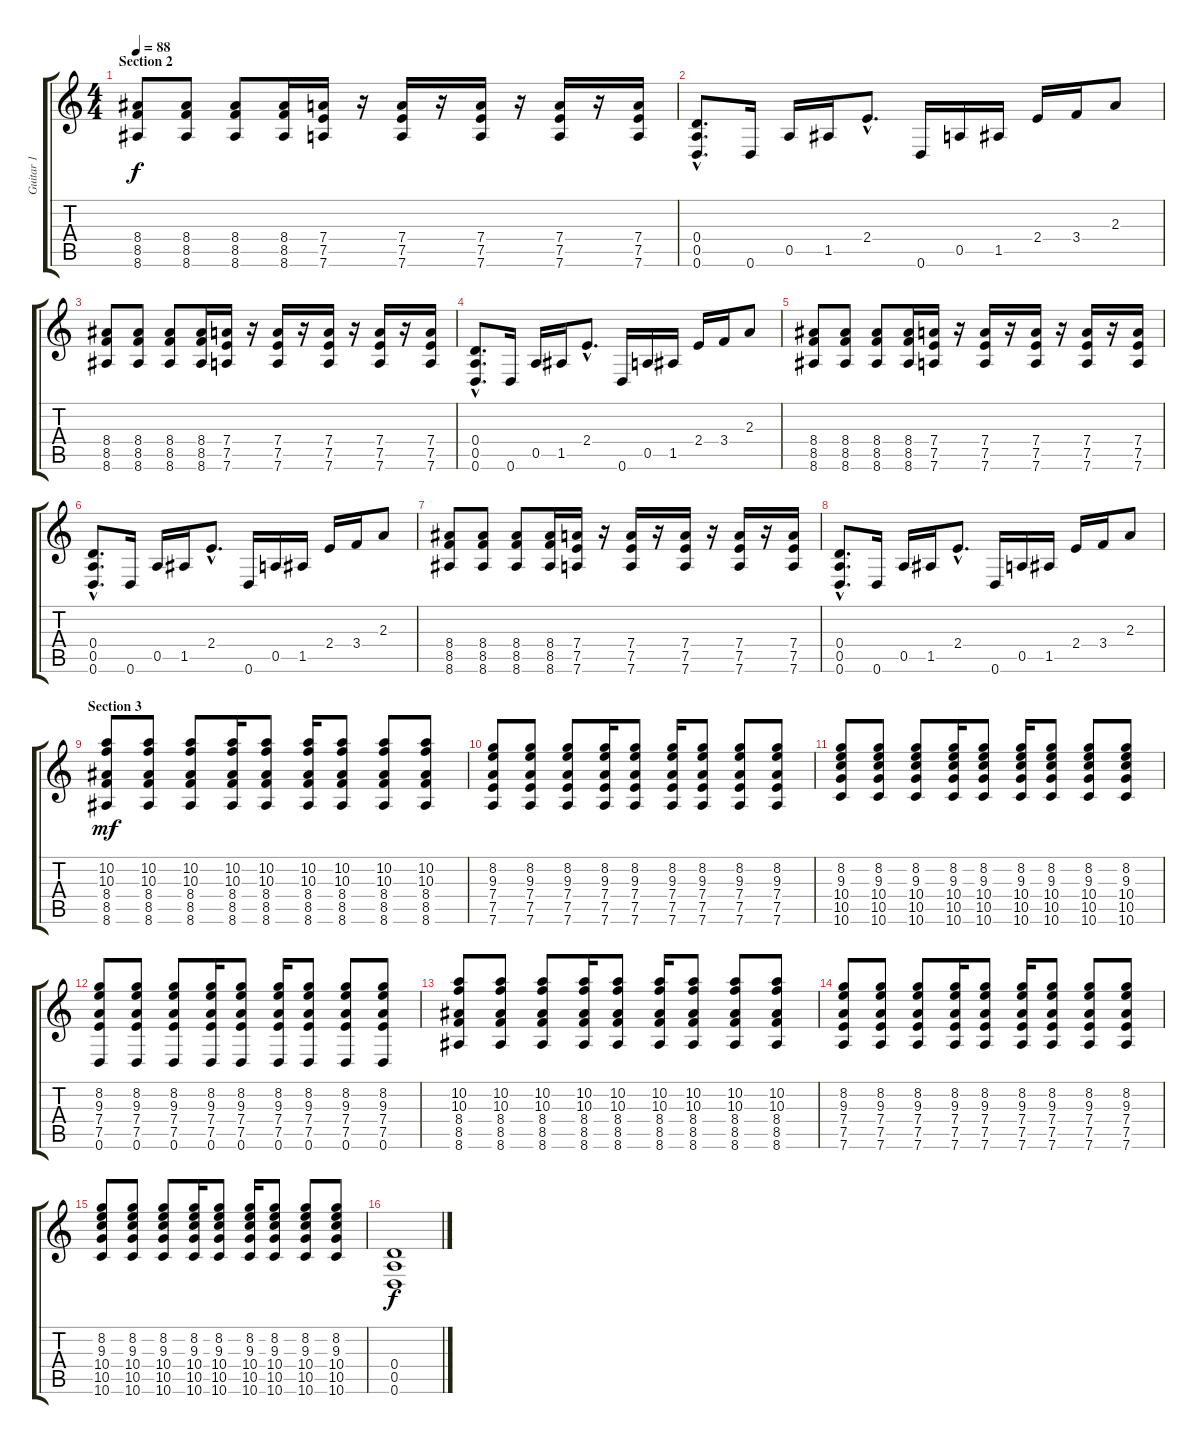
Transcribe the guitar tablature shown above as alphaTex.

\track ("Guitar 1" "Guitar 1") {instrument distortionguitar}
\staff {score tabs}
\tuning (E4 B3 G3 D3 A2 D2) {hide}
\ts (4 4)
\section ("" "Section 2")
\tempo 88
\clef g2
\ks c
(8.4 8.5 8.6).8{dy f} (8.4 8.5 8.6).8 (8.4 8.5 8.6).8 (8.4 8.5 8.6).16 (7.4 7.5 7.6).16 r.16 (7.4 7.5 7.6).16 r.16 (7.4 7.5 7.6).16 r.16 (7.4 7.5 7.6).16 r.16 (7.4 7.5 7.6).16 |
(0.4{hac} 0.5{hac} 0.6{hac}).8{d} 0.6.16 0.5.16 1.5.16 2.4{hac}.8{d} 0.6.16 0.5.16 1.5.16 2.4.16 3.4.16 2.3.8 |
(8.4 8.5 8.6).8 (8.4 8.5 8.6).8 (8.4 8.5 8.6).8 (8.4 8.5 8.6).16 (7.4 7.5 7.6).16 r.16 (7.4 7.5 7.6).16 r.16 (7.4 7.5 7.6).16 r.16 (7.4 7.5 7.6).16 r.16 (7.4 7.5 7.6).16 |
(0.4{hac} 0.5{hac} 0.6{hac}).8{d} 0.6.16 0.5.16 1.5.16 2.4{hac}.8{d} 0.6.16 0.5.16 1.5.16 2.4.16 3.4.16 2.3.8 |
(8.4 8.5 8.6).8 (8.4 8.5 8.6).8 (8.4 8.5 8.6).8 (8.4 8.5 8.6).16 (7.4 7.5 7.6).16 r.16 (7.4 7.5 7.6).16 r.16 (7.4 7.5 7.6).16 r.16 (7.4 7.5 7.6).16 r.16 (7.4 7.5 7.6).16 |
(0.4{hac} 0.5{hac} 0.6{hac}).8{d} 0.6.16 0.5.16 1.5.16 2.4{hac}.8{d} 0.6.16 0.5.16 1.5.16 2.4.16 3.4.16 2.3.8 |
(8.4 8.5 8.6).8 (8.4 8.5 8.6).8 (8.4 8.5 8.6).8 (8.4 8.5 8.6).16 (7.4 7.5 7.6).16 r.16 (7.4 7.5 7.6).16 r.16 (7.4 7.5 7.6).16 r.16 (7.4 7.5 7.6).16 r.16 (7.4 7.5 7.6).16 |
(0.4{hac} 0.5{hac} 0.6{hac}).8{d} 0.6.16 0.5.16 1.5.16 2.4{hac}.8{d} 0.6.16 0.5.16 1.5.16 2.4.16 3.4.16 2.3.8 |
\section ("" "Section 3")
(10.2 10.3 8.4 8.5 8.6).8{dy mf} (10.2 10.3 8.4 8.5 8.6).8 (10.2 10.3 8.4 8.5 8.6).8 (10.2 10.3 8.4 8.5 8.6).16 (10.2 10.3 8.4 8.5 8.6).8 (10.2 10.3 8.4 8.5 8.6).16 (10.2 10.3 8.4 8.5 8.6).8 (10.2 10.3 8.4 8.5 8.6).8 (10.2 10.3 8.4 8.5 8.6).8 |
(8.2 9.3 7.4 7.5 7.6).8 (8.2 9.3 7.4 7.5 7.6).8 (8.2 9.3 7.4 7.5 7.6).8 (8.2 9.3 7.4 7.5 7.6).16 (8.2 9.3 7.4 7.5 7.6).8 (8.2 9.3 7.4 7.5 7.6).16 (8.2 9.3 7.4 7.5 7.6).8 (8.2 9.3 7.4 7.5 7.6).8 (8.2 9.3 7.4 7.5 7.6).8 |
(8.2 9.3 10.4 10.5 10.6).8 (8.2 9.3 10.4 10.5 10.6).8 (8.2 9.3 10.4 10.5 10.6).8 (8.2 9.3 10.4 10.5 10.6).16 (8.2 9.3 10.4 10.5 10.6).8 (8.2 9.3 10.4 10.5 10.6).16 (8.2 9.3 10.4 10.5 10.6).8 (8.2 9.3 10.4 10.5 10.6).8 (8.2 9.3 10.4 10.5 10.6).8 |
(8.2 9.3 7.4 7.5 0.6).8 (8.2 9.3 7.4 7.5 0.6).8 (8.2 9.3 7.4 7.5 0.6).8 (8.2 9.3 7.4 7.5 0.6).16 (8.2 9.3 7.4 7.5 0.6).8 (8.2 9.3 7.4 7.5 0.6).16 (8.2 9.3 7.4 7.5 0.6).8 (8.2 9.3 7.4 7.5 0.6).8 (8.2 9.3 7.4 7.5 0.6).8 |
(10.2 10.3 8.4 8.5 8.6).8 (10.2 10.3 8.4 8.5 8.6).8 (10.2 10.3 8.4 8.5 8.6).8 (10.2 10.3 8.4 8.5 8.6).16 (10.2 10.3 8.4 8.5 8.6).8 (10.2 10.3 8.4 8.5 8.6).16 (10.2 10.3 8.4 8.5 8.6).8 (10.2 10.3 8.4 8.5 8.6).8 (10.2 10.3 8.4 8.5 8.6).8 |
(8.2 9.3 7.4 7.5 7.6).8 (8.2 9.3 7.4 7.5 7.6).8 (8.2 9.3 7.4 7.5 7.6).8 (8.2 9.3 7.4 7.5 7.6).16 (8.2 9.3 7.4 7.5 7.6).8 (8.2 9.3 7.4 7.5 7.6).16 (8.2 9.3 7.4 7.5 7.6).8 (8.2 9.3 7.4 7.5 7.6).8 (8.2 9.3 7.4 7.5 7.6).8 |
(8.2 9.3 10.4 10.5 10.6).8 (8.2 9.3 10.4 10.5 10.6).8 (8.2 9.3 10.4 10.5 10.6).8 (8.2 9.3 10.4 10.5 10.6).16 (8.2 9.3 10.4 10.5 10.6).8 (8.2 9.3 10.4 10.5 10.6).16 (8.2 9.3 10.4 10.5 10.6).8 (8.2 9.3 10.4 10.5 10.6).8 (8.2 9.3 10.4 10.5 10.6).8 |
(0.4 0.5 0.6).1{dy f}
